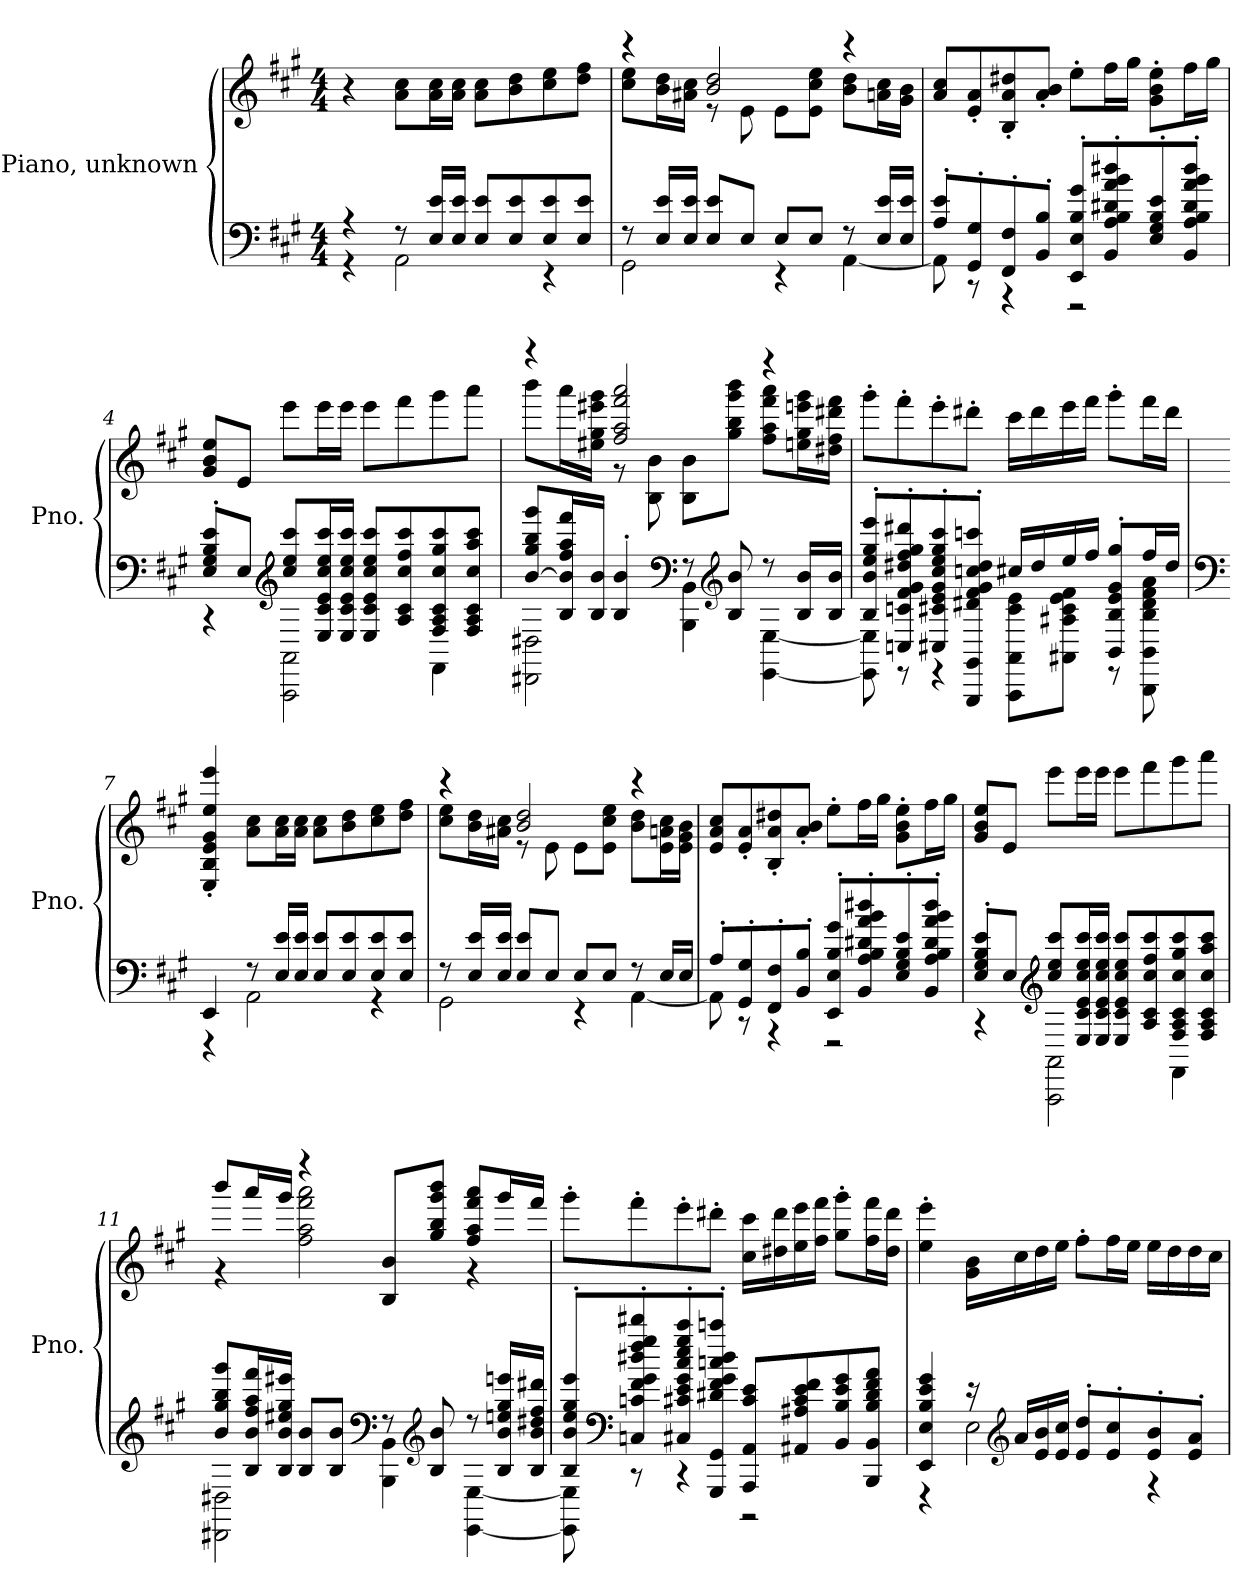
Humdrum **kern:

**kern	**kern
*part1	*part1
*staff2	*staff1
*I"Piano, unknown	*
*I'Pno.	*
*clefF4	*clefG2
*k[f#c#g#]	*k[f#c#g#]
*M4/4	*M4/4
*MM120	*MM120
=1	=1
*^	*
4r	4r	4r
8r	2AA\	8a\ 8cc#\L
16E/ 16e/LL	.	16a\ 16cc#\L
16E/ 16e/JJ	.	16a\ 16cc#\JJ
8E/ 8e/L	.	8a\ 8cc#\L
8E/ 8e/	.	8b\ 8dd\
8E/ 8e/	4r	8cc#\ 8ee\
8E/ 8e/J	.	8dd\ 8ff#\J
=2	=2	=2
*	*	*^
8r	2GG#\	4r	8cc#\ 8ee\L
16E/ 16e/LL	.	.	16b\ 16dd\L
16E/ 16e/JJ	.	.	16a#X\ 16cc#\JJ
8E/ 8e/L	.	2b/ 2dd/	8r
8E/J	.	.	8e\
8E/L	4r	.	8e\L
8E/J	.	.	8e\ 8cc#\ 8ee\J
8r	[4AA\	4r	8b\ 8dd\L
16E/ 16e/LL	.	.	16an\ 16cc#\L
16E/ 16e/JJ	.	.	16g#\ 16b\JJ
*	*	*v	*v
=3	=3	=3
8A/' 8e/'L	8AA\]	8a/ 8cc#/L
8GG#/' 8G#/'	8r	8e/' 8a/'
8FF#/' 8F#/'	4r	8B/' 8a/' 8dd#X/'
8BB/' 8B/'J	.	8a/' 8b/'J
8EE/' 8E/' 8B/' 8g#/'L	2r	8ee'\L
8BB/' 8A/' 8B/' 8d#X/' 8a/' 8b/' 8dd#X/'	.	16ff#\L
.	.	16gg#\JJ
8E/' 8G#/' 8B/' 8e/'	.	8g#\' 8b\' 8ee\'L
8BB/' 8A/' 8B/' 8d#/' 8a/' 8b/' 8dd#/'J	.	16ff#\L
.	.	16gg#\JJ
!!LO:LB:g=z
=4	=4	=4
8E/' 8G#/' 8B/' 8e/'L	4r	8g#/ 8b/ 8ee/L
8E/J	.	8e/J
*clefG2	*	*
8cc#/ 8ee/ 8ccc#/L	2AAA\ 2AA\	8eee\L
16E/ 16c#/ 16e/ 16cc#/ 16ee/ 16ccc#/L	.	16eee\L
16E/ 16c#/ 16e/ 16cc#/ 16ee/ 16ccc#/JJ	.	16eee\JJ
8E/ 8c#/ 8e/ 8cc#/ 8ee/ 8ccc#/L	.	8eee\L
8A/ 8c#/ 8cc#/ 8ff#/ 8ccc#/	.	8fff#\
8F#/ 8A/ 8c#/ 8cc#/ 8gg#/ 8ccc#/	4FF#\	8ggg#\
8F#/ 8A/ 8c#/ 8cc#/ 8aa/ 8ccc#/J	.	8aaa\J
=5	=5	=5
*	*	*^
[8b/ 8gg#/ 8bb/ 8ggg#/L	2DD#X\ 2D#X\	4r	8bbb\L
16B/ 16b/] 16ff#/ 16aa/ 16fff#/L	.	.	16aaa\L
16B/ 16b/JJ	.	.	16ee#X\ 16gg#\ 16eee#X\ 16ggg#\JJ
4B/' 4b/'	.	2ff#/ 2aa/ 2fff#/ 2aaa/	8r
.	.	.	8B\ 8b\
*clefF4	*	*	*
8r	4BBB\ 4BB\	.	8B\ 8b\L
*clefG2	*	*	*
8B/ 8b/	.	.	8gg#\ 8bb\ 8ggg#\ 8bbb\J
8r	[4EE\ [4E\	4r	8ff#\ 8aa\ 8fff#\ 8aaa\L
16B/ 16b/LL	.	.	16een\ 16gg#\ 16eeen\ 16ggg#\L
16B/ 16b/JJ	.	.	16dd#X\ 16ff#\ 16ddd#X\ 16fff#\JJ
*	*	*v	*v
!!LO:LB:g=z
=6	=6	=6
8B/' 8b/' 8ee/' 8gg#/' 8eee/'L	8EE\] 8E\]	8ggg#'\L
8Cn/' 8cn/' 8f#/' 8g#/' 8dd#X/' 8ff#/' 8gg#/' 8ddd#X/'	8r	8fff#'\
8C#X/' 8c#X/' 8e/' 8g#/' 8cc#/' 8ee/' 8gg#/' 8ccc#/'	4r	8eee'\
8GGG#/' 8GG#/' 8d#X/' 8f#/' 8g#/' 8ccn/' 8dd#/' 8cccn/'J	.	8ddd#X'\J
16cc#X/LL	8AAA\ 8AA\ 8c#\ 8e\L	16ccc#\LL
16dd#/	.	16ddd#\
16ee/	8AA#X\ 8A#X\ 8c#\ 8e\ 8f#\J	16eee\
16ff#/JJ	.	16fff#\JJ
8BB/' 8B/' 8e/' 8g#/' 8gg#/'L	8r	8ggg#'\L
16ff#/L	8BBB\ 8BB\ 8B\ 8d#\ 8f#\ 8a\	16fff#\L
16dd#/JJ	.	16ddd#\JJ
=7	=7	=7
*clefF4	*	*
4EE/	4r	4E/' 4B/' 4e/' 4g#/' 4ee/' 4eee/'
8r	2AA\	8a\ 8cc#\L
16E/ 16e/LL	.	16a\ 16cc#\L
16E/ 16e/JJ	.	16a\ 16cc#\JJ
8E/ 8e/L	.	8a\ 8cc#\L
8E/ 8e/	.	8b\ 8dd\
8E/ 8e/	4r	8cc#\ 8ee\
8E/ 8e/J	.	8dd\ 8ff#\J
!!LO:LB:g=z
=8	=8	=8
*	*	*^
8r	2GG#\	4r	8cc#\ 8ee\L
16E/ 16e/LL	.	.	16b\ 16dd\L
16E/ 16e/JJ	.	.	16a#X\ 16cc#\JJ
8E/ 8e/L	.	2b/ 2dd/	8r
8E/J	.	.	8e\
8E/L	4r	.	8e\L
8E/J	.	.	8e\ 8cc#\ 8ee\J
8r	[4AA\	4r	8b\ 8dd\L
16E/LL	.	.	16e\ 16an\ 16cc#\L
16E/JJ	.	.	16e\ 16g#\ 16b\JJ
*	*	*v	*v
=9	=9	=9
8A'/L	8AA\]	8e/ 8a/ 8cc#/L
8GG#/' 8G#/'	8r	8e/' 8a/'
8FF#/' 8F#/'	4r	8B/' 8a/' 8dd#X/'
8BB/' 8B/'J	.	8a/' 8b/'J
8EE/' 8E/' 8B/' 8g#/'L	2r	8ee'\L
8BB/' 8A/' 8B/' 8d#X/' 8a/' 8b/' 8dd#X/'	.	16ff#\L
.	.	16gg#\JJ
8E/' 8G#/' 8B/' 8e/'	.	8g#\' 8b\' 8ee\'L
8BB/' 8A/' 8B/' 8d#/' 8a/' 8b/' 8dd#/'J	.	16ff#\L
.	.	16gg#\JJ
=10	=10	=10
8E/' 8G#/' 8B/' 8e/'L	4r	8g#/ 8b/ 8ee/L
8E/J	.	8e/J
*clefG2	*	*
8cc#/ 8ee/ 8ccc#/L	2AAA\ 2AA\	8eee\L
16E/ 16c#/ 16e/ 16cc#/ 16ee/ 16ccc#/L	.	16eee\L
16E/ 16c#/ 16e/ 16cc#/ 16ee/ 16ccc#/JJ	.	16eee\JJ
8E/ 8c#/ 8e/ 8cc#/ 8ee/ 8ccc#/L	.	8eee\L
8A/ 8c#/ 8cc#/ 8ff#/ 8ccc#/	.	8fff#\
8F#/ 8A/ 8c#/ 8cc#/ 8gg#/ 8ccc#/	4FF#\	8ggg#\
8F#/ 8A/ 8c#/ 8cc#/ 8aa/ 8ccc#/J	.	8aaa\J
!!LO:LB:g=z
=11	=11	=11
*	*	*^
8b/ 8gg#/ 8bb/ 8ggg#/L	2DD#X\ 2D#X\	8bbb/L	4r
16B/ 16b/ 16ff#/ 16aa/ 16fff#/L	.	16aaa/L	.
16B/ 16b/ 16ee#X/ 16gg#/ 16eee#X/JJ	.	16ggg#/JJ	.
8B/ 8b/L	.	4r	2ff#\ 2aa\ 2fff#\ 2aaa\
8B/ 8b/J	.	.	.
*clefF4	*	*	*
8r	4BBB\ 4BB\	8B/ 8b/L	.
*clefG2	*	*	*
8B/ 8b/	.	8gg#/ 8bb/ 8ggg#/ 8bbb/J	.
8r	[4EE\ [4E\	8ff#/ 8aa/ 8fff#/ 8aaa/L	4r
16B/ 16b/ 16een/ 16gg#/ 16eeen/LL	.	16ggg#/L	.
16B/ 16b/ 16dd#X/ 16ff#/ 16ddd#X/JJ	.	16fff#/JJ	.
*	*	*v	*v
=12	=12	=12
8B/' 8b/' 8ee/' 8gg#/' 8eee/'L	8EE\] 8E\]	8ggg#'\L
*clefF4	*	*
8Cn/' 8cn/' 8f#/' 8g#/' 8dd#X/' 8ff#/' 8gg#/' 8ddd#X/'	8r	8fff#'\
8C#X/' 8c#X/' 8e/' 8g#/' 8cc#/' 8ee/' 8gg#/' 8ccc#/'	4r	8eee'\
8GGG#/' 8GG#/' 8d#X/' 8f#/' 8g#/' 8ccn/' 8dd#/' 8cccn/'J	.	8ddd#X'\J
8AAA/ 8AA/ 8c#/ 8e/L	2r	16cc#\ 16ccc#\LL
.	.	16dd#X\ 16ddd#\
8AA#X/ 8A#X/ 8c#/ 8e/ 8f#/	.	16ee\ 16eee\
.	.	16ff#\ 16fff#\JJ
8BB/ 8B/ 8e/ 8g#/	.	8gg#\' 8ggg#\'L
8BBB/ 8BB/ 8B/ 8d#/ 8f#/ 8a/J	.	16ff#\ 16fff#\L
.	.	16dd#\ 16ddd#\JJ
!!LO:LB:g=z
=13	=13	=13
4EE/ 4E/ 4B/ 4e/ 4g#/	4r	4ee\' 4eee\'
16r	2E\	16g#\ 16b\LL
*clefG2	*	*
16a/LL	.	16cc#\
16e/ 16b/	.	16dd\
16e/ 16cc#/JJ	.	16ee\JJ
8e/' 8dd/'L	.	8ff#'\L
8e/' 8cc#/'	.	16ff#\L
.	.	16ee\JJ
8e/' 8b/'	4r	16ee\LL
.	.	16dd\
8e/' 8a/'J	.	16dd\
.	.	16cc#\JJ
*v	*v	*
=	=
*-	*-
